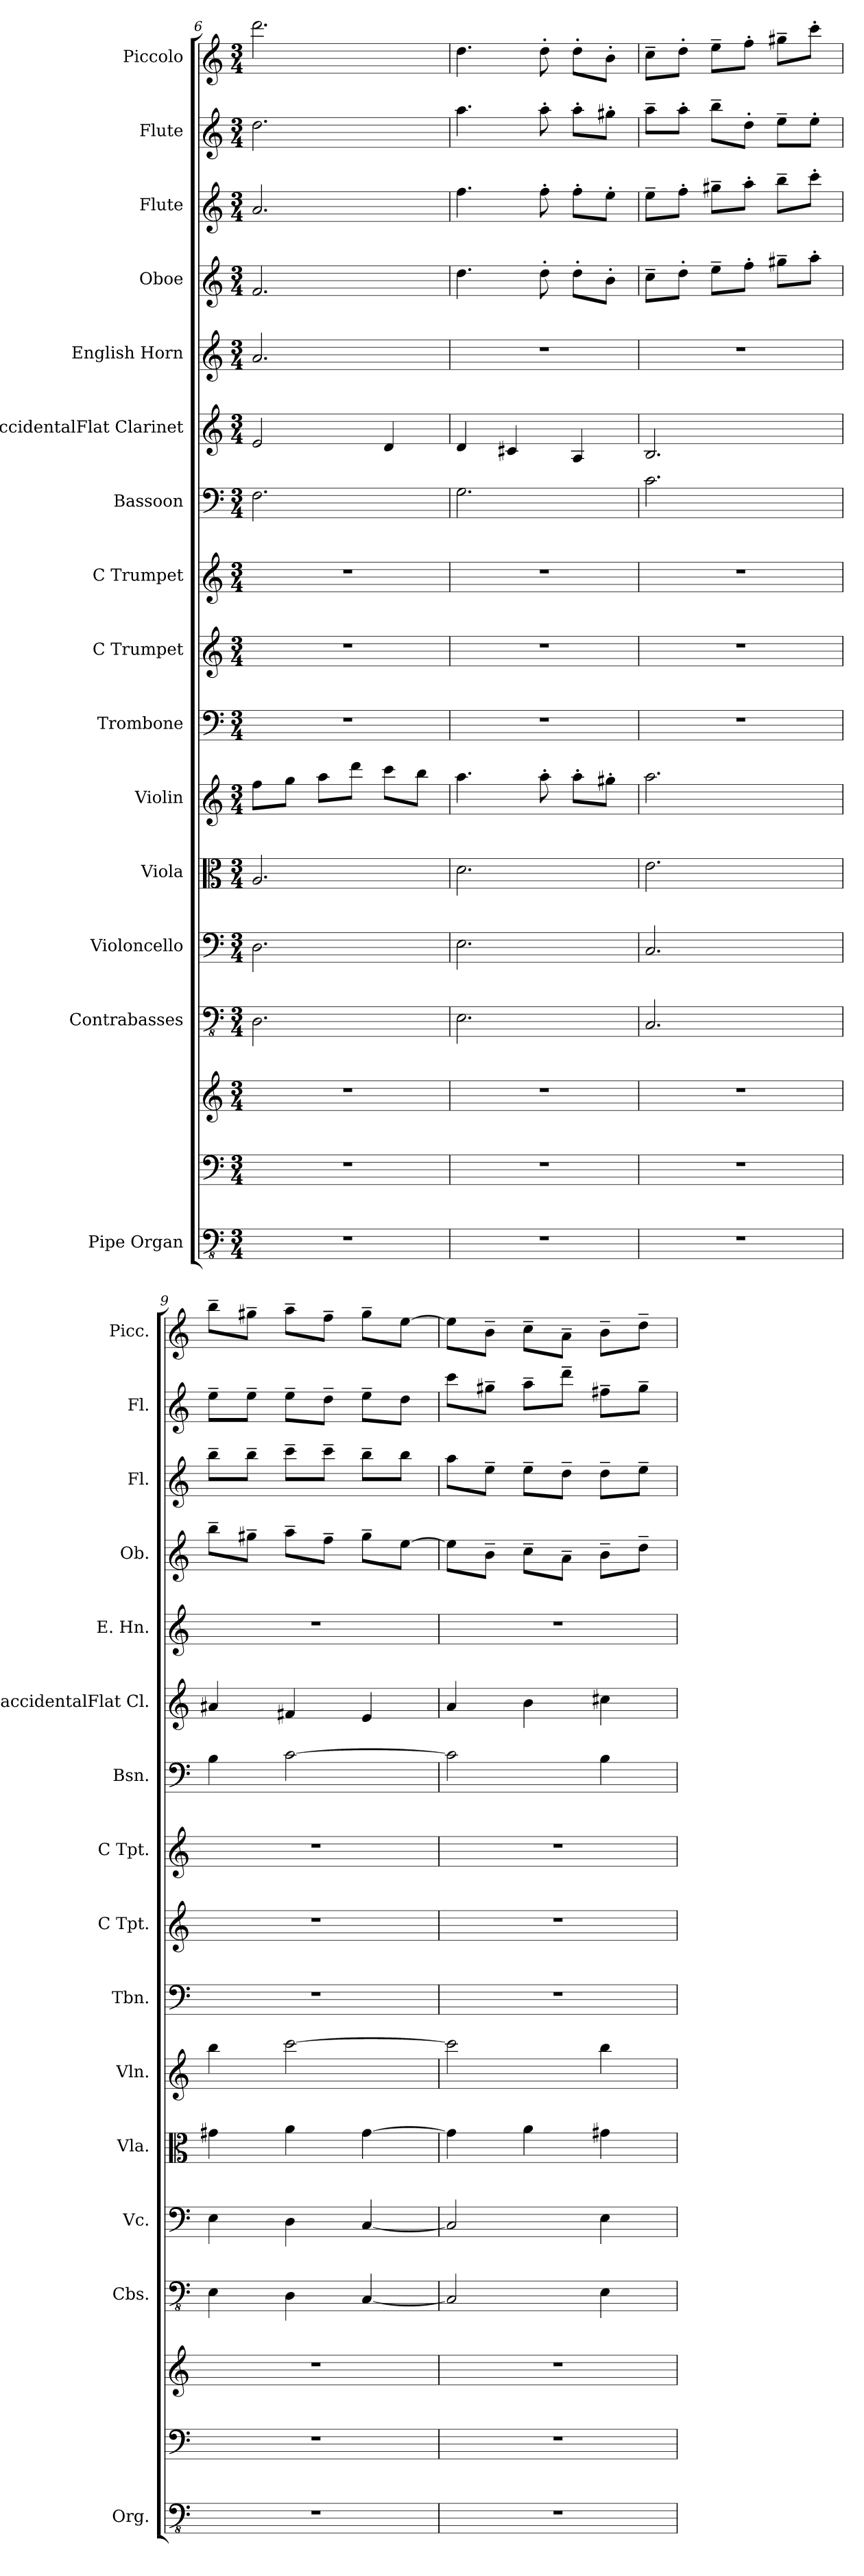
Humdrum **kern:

**kern	**kern	**kern	**kern	**kern	**kern	**kern	**kern	**kern	**kern	**kern	**kern	**kern	**kern	**kern	**kern	**kern
*part15	*part15	*part15	*part14	*part13	*part12	*part11	*part10	*part9	*part8	*part7	*part6	*part5	*part4	*part3	*part2	*part1
*staff17	*staff16	*staff15	*staff14	*staff13	*staff12	*staff11	*staff10	*staff9	*staff8	*staff7	*staff6	*staff5	*staff4	*staff3	*staff2	*staff1
*I"Pipe Organ	*	*	*I"Contrabasses	*I"Violoncello	*I"Viola	*I"Violin	*I"Trombone	*I"C Trumpet	*I"C Trumpet	*I"Bassoon	*I"BaccidentalFlat Clarinet	*I"English Horn	*I"Oboe	*I"Flute	*I"Flute	*I"Piccolo
*I'Org.	*	*	*I'Cbs.	*I'Vc.	*I'Vla.	*I'Vln.	*I'Tbn.	*I'C Tpt.	*I'C Tpt.	*I'Bsn.	*I'BaccidentalFlat Cl.	*I'E. Hn.	*I'Ob.	*I'Fl.	*I'Fl.	*I'Picc.
*clefFv4	*clefF4	*clefG2	*clefFv4	*clefF4	*clefC3	*clefG2	*clefF4	*clefG2	*clefG2	*clefF4	*clefG2	*clefG2	*clefG2	*clefG2	*clefG2	*clefG2
*	*	*	*	*	*	*	*	*	*	*	*ITrd1c2	*ITrd4c7	*	*	*	*ITrd-7c-12
*k[]	*k[]	*k[]	*k[]	*k[]	*k[]	*k[]	*k[]	*k[]	*k[]	*k[]	*k[b-e-]	*k[b-]	*k[]	*k[]	*k[]	*k[]
*M3/4	*M3/4	*M3/4	*M3/4	*M3/4	*M3/4	*M3/4	*M3/4	*M3/4	*M3/4	*M3/4	*M3/4	*M3/4	*M3/4	*M3/4	*M3/4	*M3/4
=6	=6	=6	=6	=6	=6	=6	=6	=6	=6	=6	=6	=6	=6	=6	=6	=6
2.r	2.r	2.r	2.DD\	2.D\	2.A/	8ff\L	2.r	2.r	2.r	2.F\	2d/	2.d/	2.f/	2.a/	2.dd\	2.dddd\
.	.	.	.	.	.	8gg\J	.	.	.	.	.	.	.	.	.	.
.	.	.	.	.	.	8aa\L	.	.	.	.	.	.	.	.	.	.
.	.	.	.	.	.	8ddd\J	.	.	.	.	.	.	.	.	.	.
.	.	.	.	.	.	8ccc\L	.	.	.	.	4c/	.	.	.	.	.
.	.	.	.	.	.	8bb\J	.	.	.	.	.	.	.	.	.	.
=7	=7	=7	=7	=7	=7	=7	=7	=7	=7	=7	=7	=7	=7	=7	=7	=7
2.r	2.r	2.r	2.EE\	2.E\	2.d\	4.aa\	2.r	2.r	2.r	2.G\	4c/	2.r	4.dd\	4.ff\	4.aa\	4.ddd\
.	.	.	.	.	.	.	.	.	.	.	4Bn/	.	.	.	.	.
.	.	.	.	.	.	8aa'\	.	.	.	.	.	.	8dd'\	8ff'\	8aa'\	8ddd'\
.	.	.	.	.	.	8aa'\L	.	.	.	.	4G/	.	8dd'\L	8ff'\L	8aa'\L	8ddd'\L
.	.	.	.	.	.	8gg#X'\J	.	.	.	.	.	.	8b'\J	8ee'\J	8gg#X'\J	8bb'\J
=8	=8	=8	=8	=8	=8	=8	=8	=8	=8	=8	=8	=8	=8	=8	=8	=8
2.r	2.r	2.r	2.CC/	2.C/	2.e\	2.aa\	2.r	2.r	2.r	2.c\	2.A/	2.r	8cc~\L	8ee~\L	8aa~\L	8ccc~\L
.	.	.	.	.	.	.	.	.	.	.	.	.	8dd'\J	8ff'\J	8aa'\J	8ddd'\J
.	.	.	.	.	.	.	.	.	.	.	.	.	8ee~\L	8gg#X~\L	8bb~\L	8eee~\L
.	.	.	.	.	.	.	.	.	.	.	.	.	8ff'\J	8aa'\J	8dd'\J	8fff'\J
.	.	.	.	.	.	.	.	.	.	.	.	.	8gg#X~\L	8bb~\L	8ee~\L	8ggg#X~\L
.	.	.	.	.	.	.	.	.	.	.	.	.	8aa'\J	8ccc'\J	8ee'\J	8cccc'\J
!!LO:PB:g=z
=9	=9	=9	=9	=9	=9	=9	=9	=9	=9	=9	=9	=9	=9	=9	=9	=9
2.r	2.r	2.r	4EE\	4E\	4g#X\	4bb\	2.r	2.r	2.r	4B\	4g#X/	2.r	8bb~\L	8bb~\L	8ee~\L	8bbb~\L
.	.	.	.	.	.	.	.	.	.	.	.	.	8gg#X~\J	8bb~\J	8ee~\J	8ggg#X~\J
.	.	.	4DD\	4D\	4a\	[2ccc\	.	.	.	[2c\	4en/	.	8aa~\L	8ccc~\L	8ee~\L	8aaa~\L
.	.	.	.	.	.	.	.	.	.	.	.	.	8ff~\J	8ccc~\J	8dd~\J	8fff~\J
.	.	.	[4CC/	[4C/	[4g#\	.	.	.	.	.	4d/	.	8gg#~\L	8bb~\L	8ee~\L	8ggg#~\L
.	.	.	.	.	.	.	.	.	.	.	.	.	[8ee\J	8bb\J	8dd\J	[8eee\J
=10	=10	=10	=10	=10	=10	=10	=10	=10	=10	=10	=10	=10	=10	=10	=10	=10
2.r	2.r	2.r	2CC/]	2C/]	4g#\]	2ccc\]	2.r	2.r	2.r	2c\]	4g/	2.r	8ee\L]	8aa\L	8ccc\L	8eee\L]
.	.	.	.	.	.	.	.	.	.	.	.	.	8b~\J	8ee~\J	8gg#X~\J	8bb~\J
.	.	.	.	.	4a\	.	.	.	.	.	4a\	.	8cc~\L	8ee~\L	8aa~\L	8ccc~\L
.	.	.	.	.	.	.	.	.	.	.	.	.	8a~\J	8dd~\J	8ddd~\J	8aa~\J
.	.	.	4EE\	4E\	4g#X\	4bb\	.	.	.	4B\	4bn\	.	8b~\L	8dd~\L	8ff#X~\L	8bb~\L
.	.	.	.	.	.	.	.	.	.	.	.	.	8dd~\J	8ee~\J	8gg#~\J	8ddd~\J
=	=	=	=	=	=	=	=	=	=	=	=	=	=	=	=	=
*-	*-	*-	*-	*-	*-	*-	*-	*-	*-	*-	*-	*-	*-	*-	*-	*-
